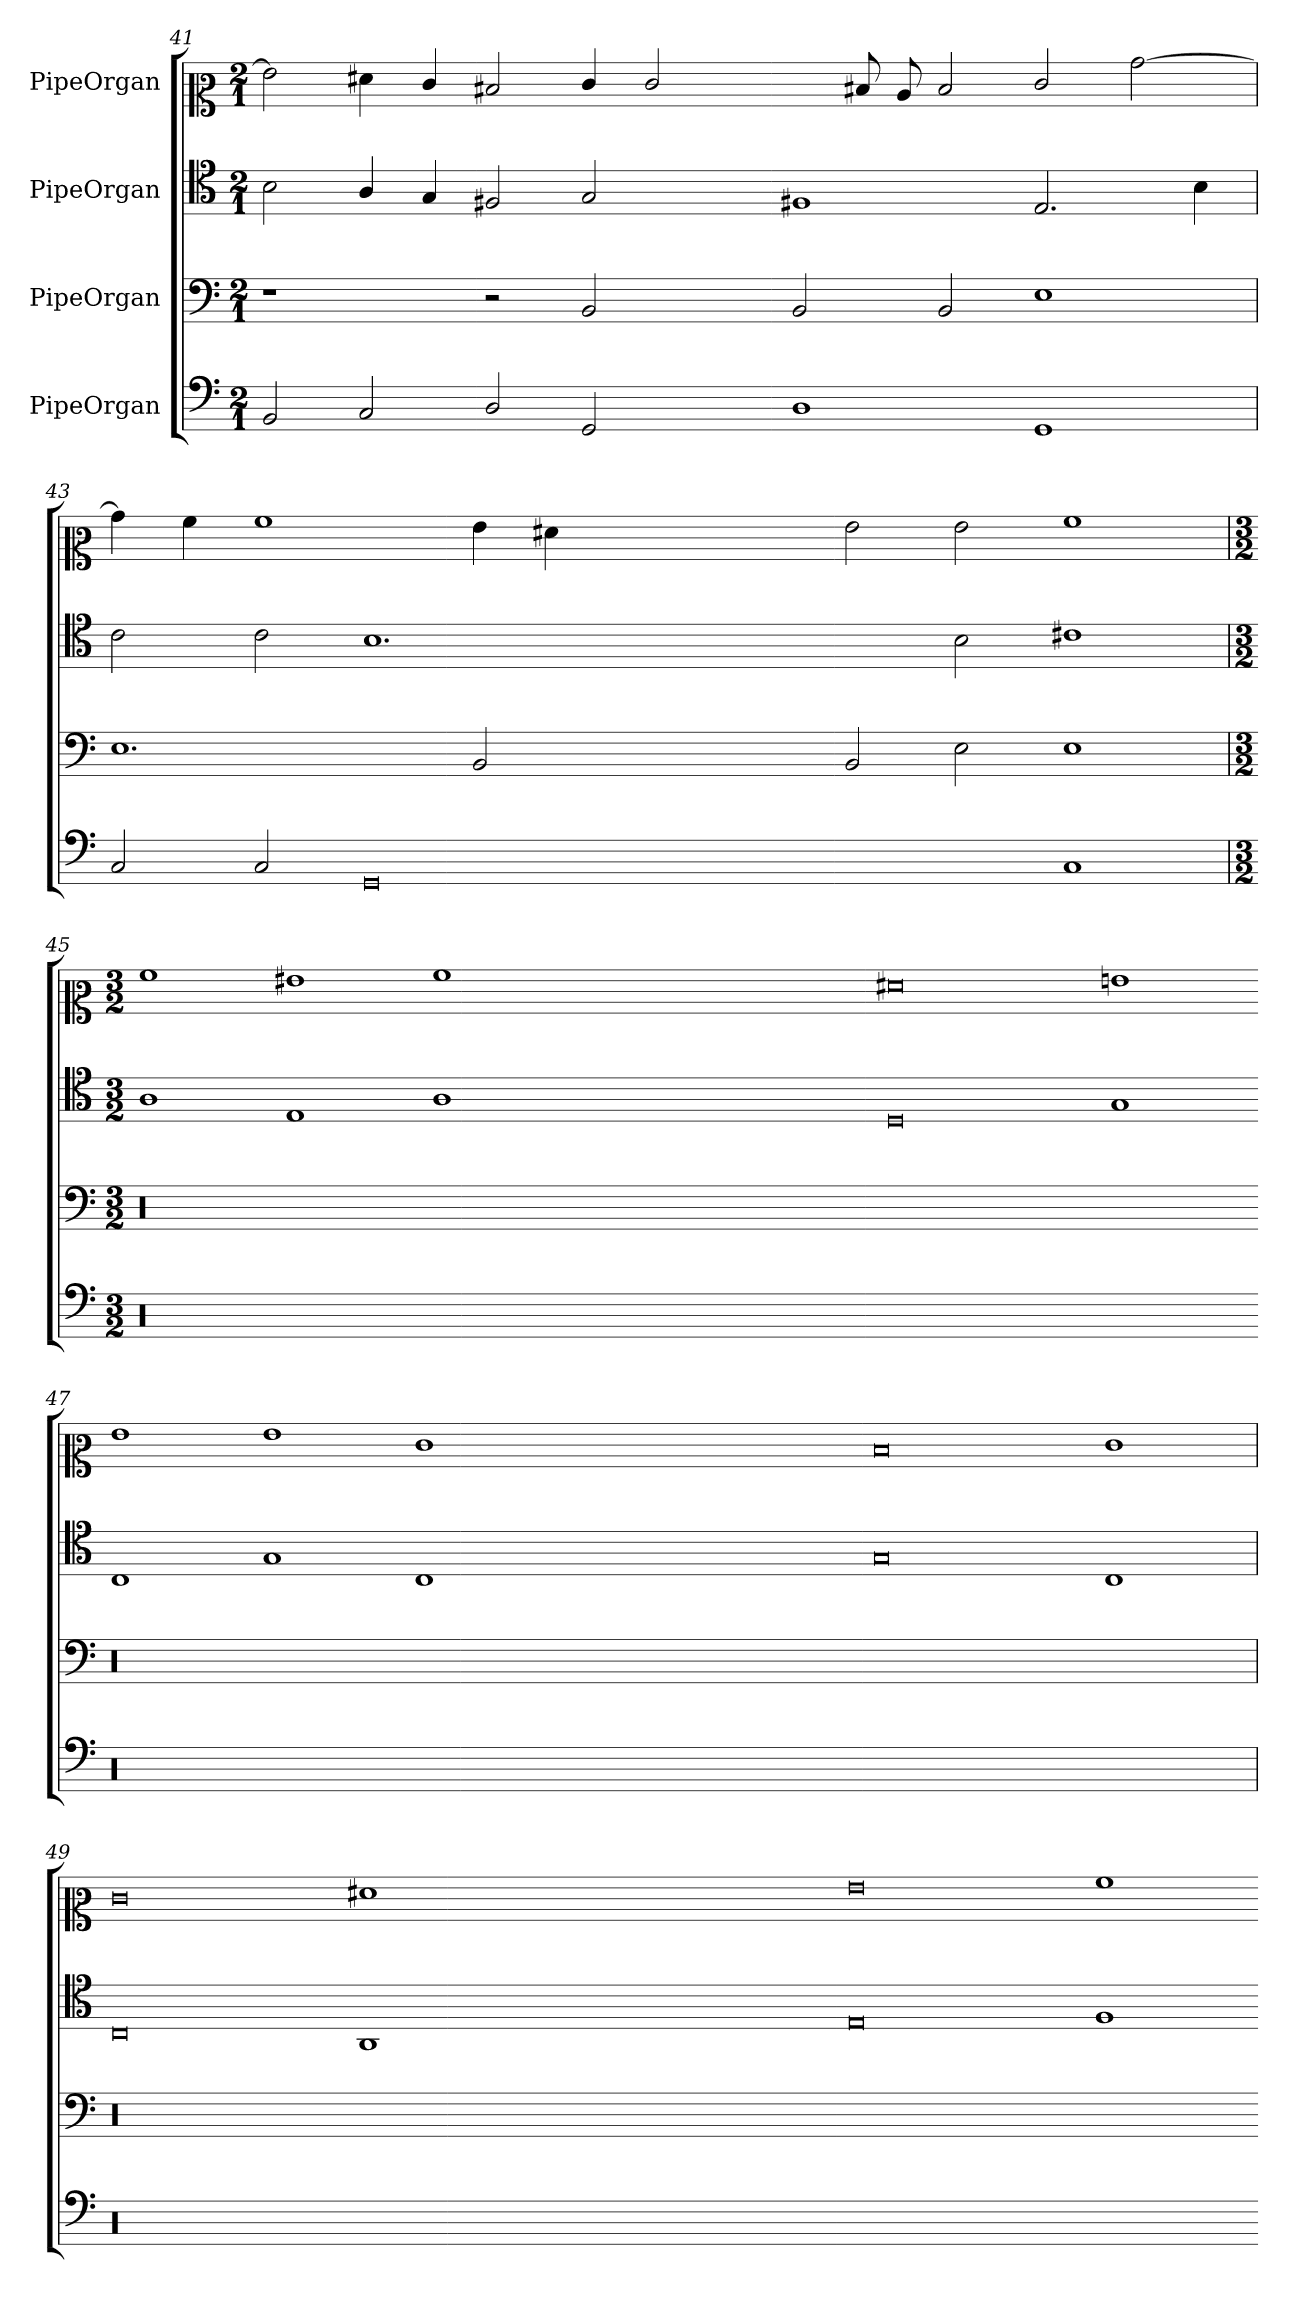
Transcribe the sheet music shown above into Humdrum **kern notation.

**kern	**kern	**kern	**kern
*part4	*part3	*part2	*part1
*staff4	*staff3	*staff2	*staff1
*I"PipeOrgan	*I"PipeOrgan	*I"PipeOrgan	*I"PipeOrgan
*clefF5	*clefF4	*clefC4	*clefC2
*k[]	*k[]	*k[]	*k[]
*a:	*a:	*a:	*a:
*M2/1	*M2/1	*M2/1	*M2/1
=41	=41	=41	=41
2GG/	1r	2B\	2g\]
2AA/	.	4A/	4f#X\
.	.	4G/	4e/
2BB/	2r	2F#X/	2d#X/
2EE/	2BB/	2G/	4e/
.	.	.	2e/
4ryy	4ryy	4ryy	.
=42-	=42-	=42-	=42-
1BB	2BB/	1F#X	4ryy
.	.	.	8d#X/
.	.	.	8c/
.	2BB/	.	2d#/
1EE	1E	2.E/	2e/
.	.	.	[2b\
.	.	4B\	.
=43	=43	=43	=43
2AA/	1.E	2c\	4b!\]
.	.	.	4a\
2AA/	.	2c\	1a
0EE	.	1.B	.
.	2BB/	.	4g\
.	.	.	4f#X\
.	1ryy	.	1ryy
.	.	2ryy	.
=44-	=44-	=44-	=44-
1ryy	2BB/	2ryy	2g\
.	2E\	2B\	2g\
1AA	1E	1c#X	1a
=45	=45	=45	=45
*M3/2	*M3/2	*M3/2	*M3/2
00.r	00.r	1A	1a
.	.	1E	1g#X
.	.	1A	1a
.	.	0.ryy	0.ryy
=46-	=46-	=46-	=46-
0.ryy	0.ryy	0D	0f#X
.	.	1G	1gn
=47-	=47-	=47-	=47-
00.r	00.r	1C	1g
.	.	1G	1g
.	.	1C	1e
.	.	0.ryy	0.ryy
=48-	=48-	=48-	=48-
0.ryy	0.ryy	0G	0d
.	.	1C	1e
=49	=49	=49	=49
00.r	00.r	0C	0e
.	.	1AA	1f#X
.	.	0.ryy	0.ryy
=50-	=50-	=50-	=50-
0.ryy	0.ryy	0E	0g
.	.	1F	1a
=-	=-	=-	=-
*-	*-	*-	*-
